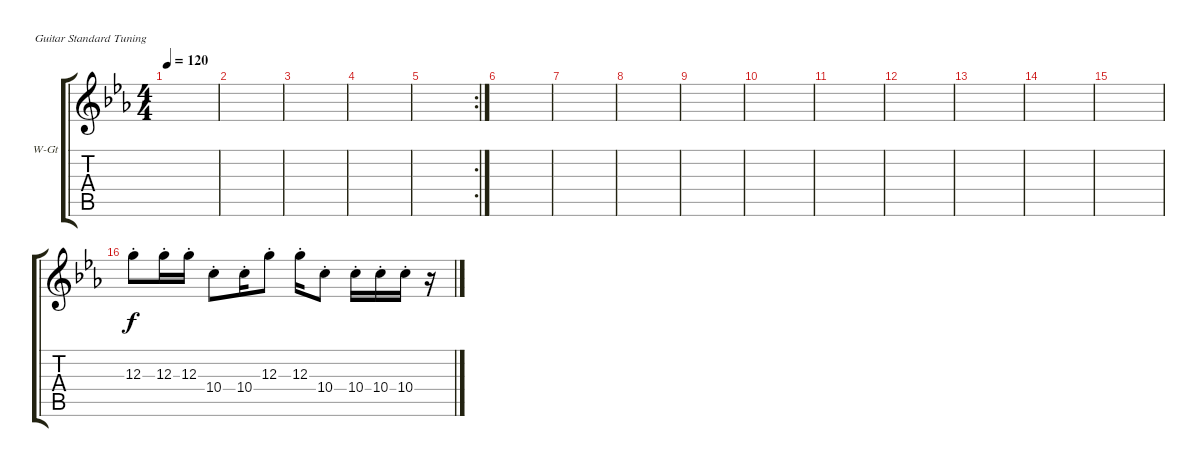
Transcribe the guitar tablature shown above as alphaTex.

\defaultSystemsLayout 4
\bracketExtendMode groupsimilarinstruments
\firstSystemTrackNameOrientation horizontal
\otherSystemsTrackNameOrientation horizontal
\track ("Whammy pedal octave up" "W-Gt") {instrument distortionguitar}
\staff {score tabs}
\tuning (E4 B3 G3 D3 A2 E2)
\ts (4 4)
\tempo 120
\clef g2
\ks cminor
|
|
|
|
\rc 2
|
|
|
|
|
|
|
|
|
|
|
12.3{st}.8 12.3{st}.16 12.3{st}.16 10.4{st}.8 10.4{st}.16 12.3{st}.8 12.3{st}.16 10.4{st}.8 10.4{st}.16 10.4{st}.16 10.4{st}.16 r.16
